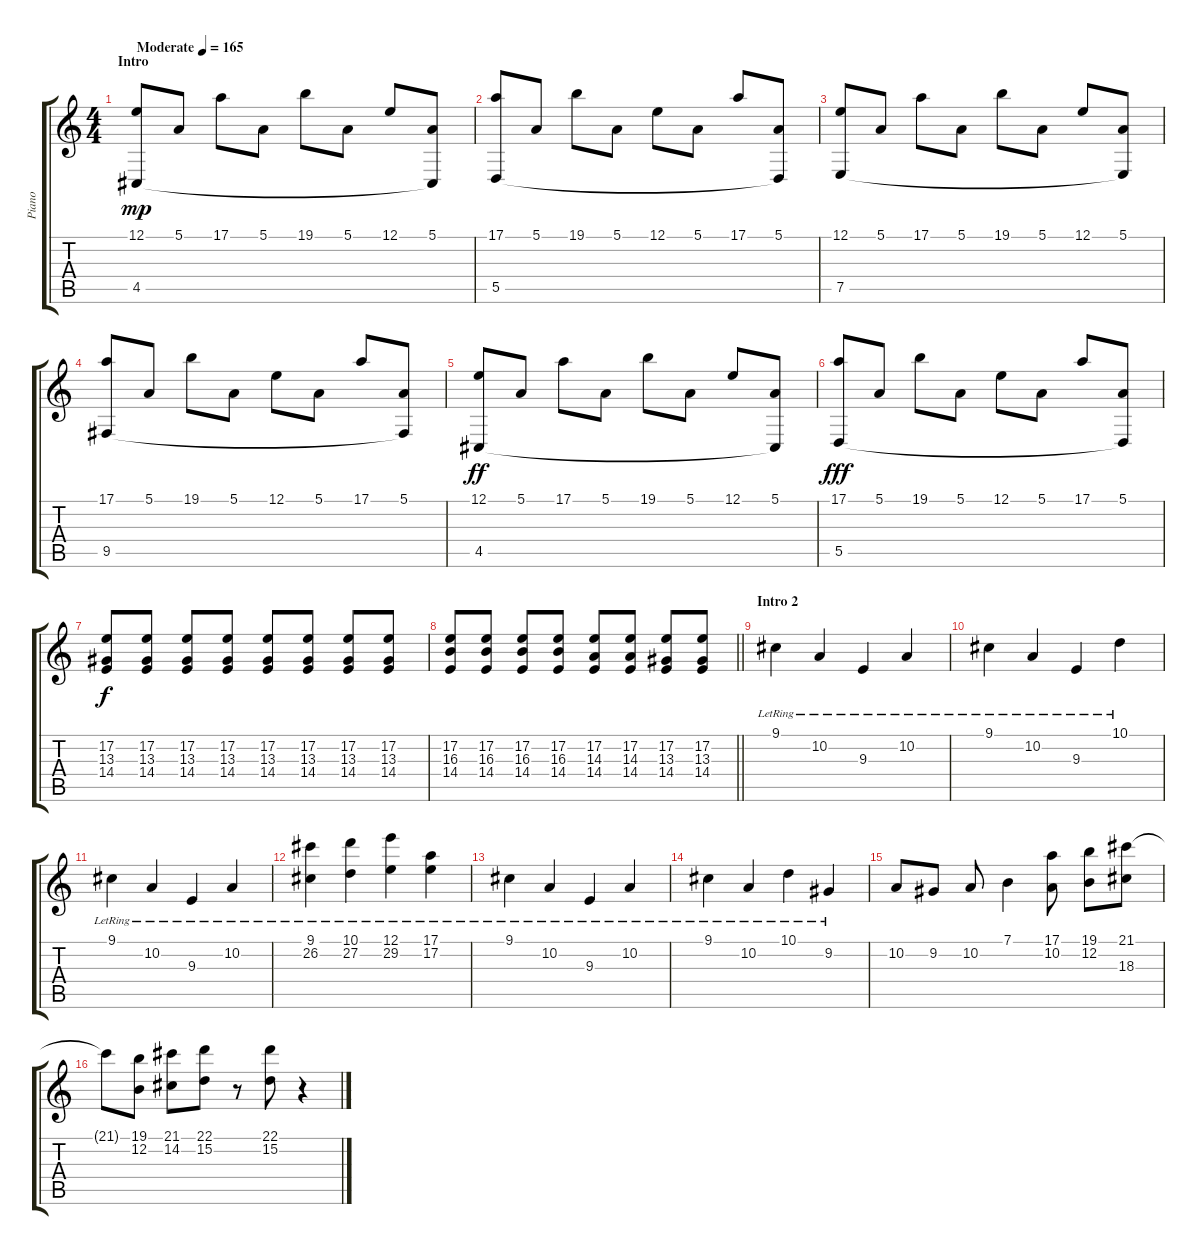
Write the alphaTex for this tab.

\track ("Piano" "Piano") {instrument acousticgrandpiano}
\staff {score tabs}
\tuning (E4 B3 G3 D3 A2 E2) {hide}
\ts (4 4)
\section ("" "Intro")
\tempo (165 "Moderate")
\clef g2
\ks c
(12.1 4.5).8{dy mp instrument acousticgrandpiano} 5.1.8 17.1.8 5.1.8 19.1.8 5.1.8 12.1.8 (5.1 4.5{t}).8 |
(17.1 5.5).8 5.1.8 19.1.8 5.1.8 12.1.8 5.1.8 17.1.8 (5.1 5.5{t}).8 |
(12.1 7.5).8 5.1.8 17.1.8 5.1.8 19.1.8 5.1.8 12.1.8 (5.1 7.5{t}).8 |
(17.1 9.5).8 5.1.8 19.1.8 5.1.8 12.1.8 5.1.8 17.1.8 (5.1 9.5{t}).8 |
(12.1 4.5).8{dy ff} 5.1.8 17.1.8 5.1.8 19.1.8 5.1.8 12.1.8 (5.1 4.5{t}).8 |
(17.1 5.5).8{dy fff} 5.1.8 19.1.8 5.1.8 12.1.8 5.1.8 17.1.8 (5.1 5.5{t}).8 |
(17.2 13.3 14.4).8{dy f} (17.2 13.3 14.4).8 (17.2 13.3 14.4).8 (17.2 13.3 14.4).8 (17.2 13.3 14.4).8 (17.2 13.3 14.4).8 (17.2 13.3 14.4).8 (17.2 13.3 14.4).8 |
\barLineRight lightlight
(17.2 16.3 14.4).8 (17.2 16.3 14.4).8 (17.2 16.3 14.4).8 (17.2 16.3 14.4).8 (17.2 14.3 14.4).8 (17.2 14.3 14.4).8 (17.2 13.3 14.4).8 (17.2 13.3 14.4).8 |
\section ("" "Intro 2")
9.1{lr}.4 10.2{lr}.4 9.3{lr}.4 10.2{lr}.4 |
9.1{lr}.4 10.2{lr}.4 9.3{lr}.4 10.1{lr}.4 |
9.1{lr}.4 10.2{lr}.4 9.3{lr}.4 10.2{lr}.4 |
(9.1{lr} 26.2).4 (10.1{lr} 27.2).4 (12.1{lr} 29.2).4 (17.1{lr} 17.2).4 |
9.1{lr}.4 10.2{lr}.4 9.3{lr}.4 10.2{lr}.4 |
9.1{lr}.4 10.2{lr}.4 10.1{lr}.4 9.2{lr}.4 |
10.2.8 9.2.8 10.2.8 7.1.4 (17.1 10.2).8 (19.1 12.2).8 (21.1 18.3).8 |
21.1{t}.8 (19.1 12.2).8 (21.1 14.2).8 (22.1 15.2).8 r.8 (22.1 15.2).8 r.4
